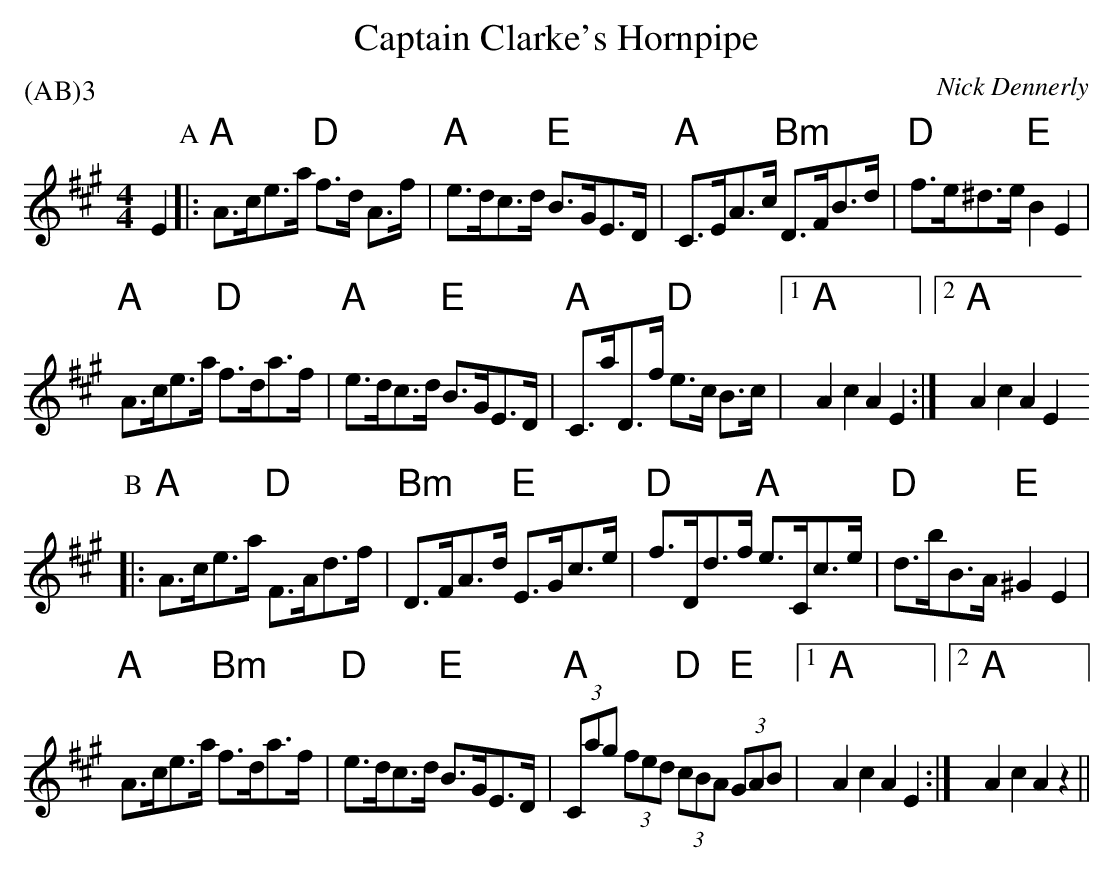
X:1
T:Captain Clarke's Hornpipe
P:(AB)3
C:Nick Dennerly
M:4/4
L:1/8
K:A
E2\
P:A
|: "A"  A>ce>a  "D"  f>d A>f   | "A"  e>dc>d    "E" B>GE>D   |  \
   "A"  C>EA>c  "Bm"  D>FB>d   | "D" f>e^d>e    "E" B2 E2    |
   "A"  A>ce>a  "D"  f>da>f    | "A" e>dc>d     "E" B>GE>D   |   \
   "A"  C>aD>f  "D"  e>c B>c   |1 "A" A2 c2 A2  E2      :|2  "A" A2 c2 A2 E2
P:B
|: "A"  A>ce>a  "D"  F>Ad>f    | "Bm" D>FA>d    "E"  E>Gc>e    |   \
   "D"  f>Dd>f  "A"  e>Cc>e    | "D" d>bB>A     "E"  ^G2 E2       |
   "A"  A>ce>a  "Bm"  f>da>f    | "D" e>dc>d    "E"  B>GE>D    |   \
   "A" (3Cag (3fed  "D" (3cBA  "E" (3GAB    |1 "A" A2 c2 A2  E2 :|2 "A" A2 c2 A2 z2   ||
